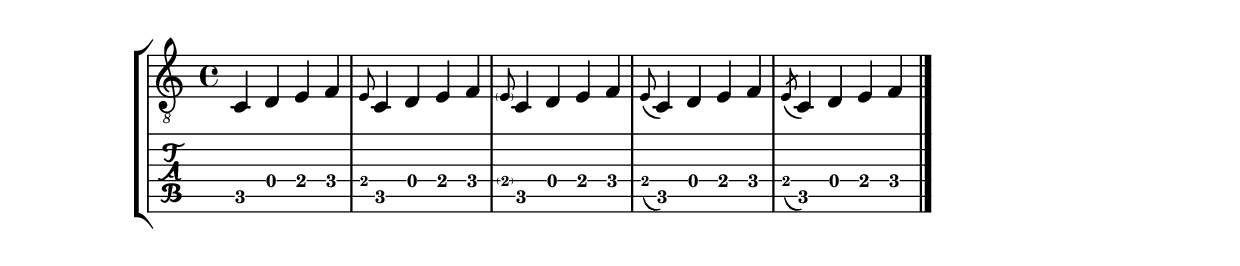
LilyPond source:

\version "2.16.0"

\header{ texidoc = "Fret numbers belonging to grace notes are smaller."
       }

gracenotes = \relative c {
   c4 d e f
   \grace e8 c4 d e f
   \grace \parenthesize e8 c4 d e f
   \appoggiatura e8 c4 d e f
   \acciaccatura e8 c4 d e f
   \bar "|."
}

\context StaffGroup <<
  \context Staff <<
    \clef "G_8"
    \gracenotes
  >>
  \context TabStaff <<
    \gracenotes
  >>
>>

